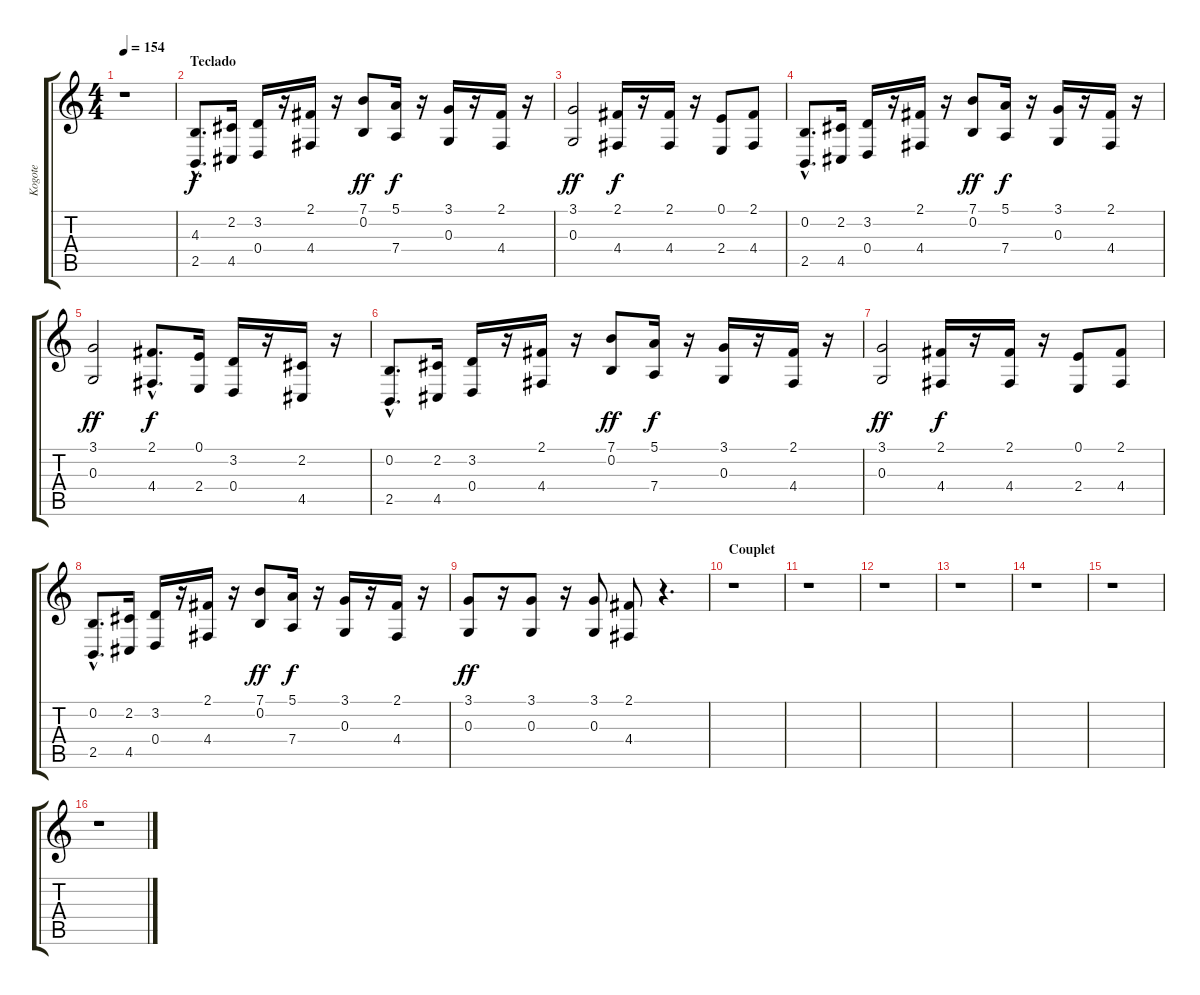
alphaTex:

\track ("Kogote" "Kogote") {instrument brasssection}
\staff {score tabs}
\tuning (E4 B3 G3 D3 A2 E2) {hide}
\ts (4 4)
\tempo 154
\clef g2
\ks c
r.1{dy f instrument brasssection} |
\section ("" "Teclado")
(4.3{hac} 2.5{hac}).8{d} (2.2 4.5).16 (3.2 0.4).16 r.16 (2.1 4.4).16 r.16 (7.1 0.2).8{dy ff} (5.1 7.4).16{dy f} r.16 (3.1 0.3).16 r.16 (2.1 4.4).16 r.16 |
(3.1 0.3).2{dy ff} (2.1 4.4).16{dy f} r.16 (2.1 4.4).16 r.16 (0.1 2.4).8 (2.1 4.4).8 |
(0.2{hac} 2.5{hac}).8{d} (2.2 4.5).16 (3.2 0.4).16 r.16 (2.1 4.4).16 r.16 (7.1 0.2).8{dy ff} (5.1 7.4).16{dy f} r.16 (3.1 0.3).16 r.16 (2.1 4.4).16 r.16 |
(3.1 0.3).2{dy ff} (2.1{hac} 4.4{hac}).8{d dy f} (0.1 2.4).16 (3.2 0.4).16 r.16 (2.2 4.5).16 r.16 |
(0.2{hac} 2.5{hac}).8{d} (2.2 4.5).16 (3.2 0.4).16 r.16 (2.1 4.4).16 r.16 (7.1 0.2).8{dy ff} (5.1 7.4).16{dy f} r.16 (3.1 0.3).16 r.16 (2.1 4.4).16 r.16 |
(3.1 0.3).2{dy ff} (2.1 4.4).16{dy f} r.16 (2.1 4.4).16 r.16 (0.1 2.4).8 (2.1 4.4).8 |
(0.2{hac} 2.5{hac}).8{d} (2.2 4.5).16 (3.2 0.4).16 r.16 (2.1 4.4).16 r.16 (7.1 0.2).8{dy ff} (5.1 7.4).16{dy f} r.16 (3.1 0.3).16 r.16 (2.1 4.4).16 r.16 |
(3.1 0.3).8{dy ff} r.16 (3.1 0.3).8 r.16 (3.1 0.3).8 (2.1 4.4).8 r.4{d} |
\section ("" "Couplet")
r.1 |
r.1 |
r.1 |
r.1 |
r.1 |
r.1 |
r.1
